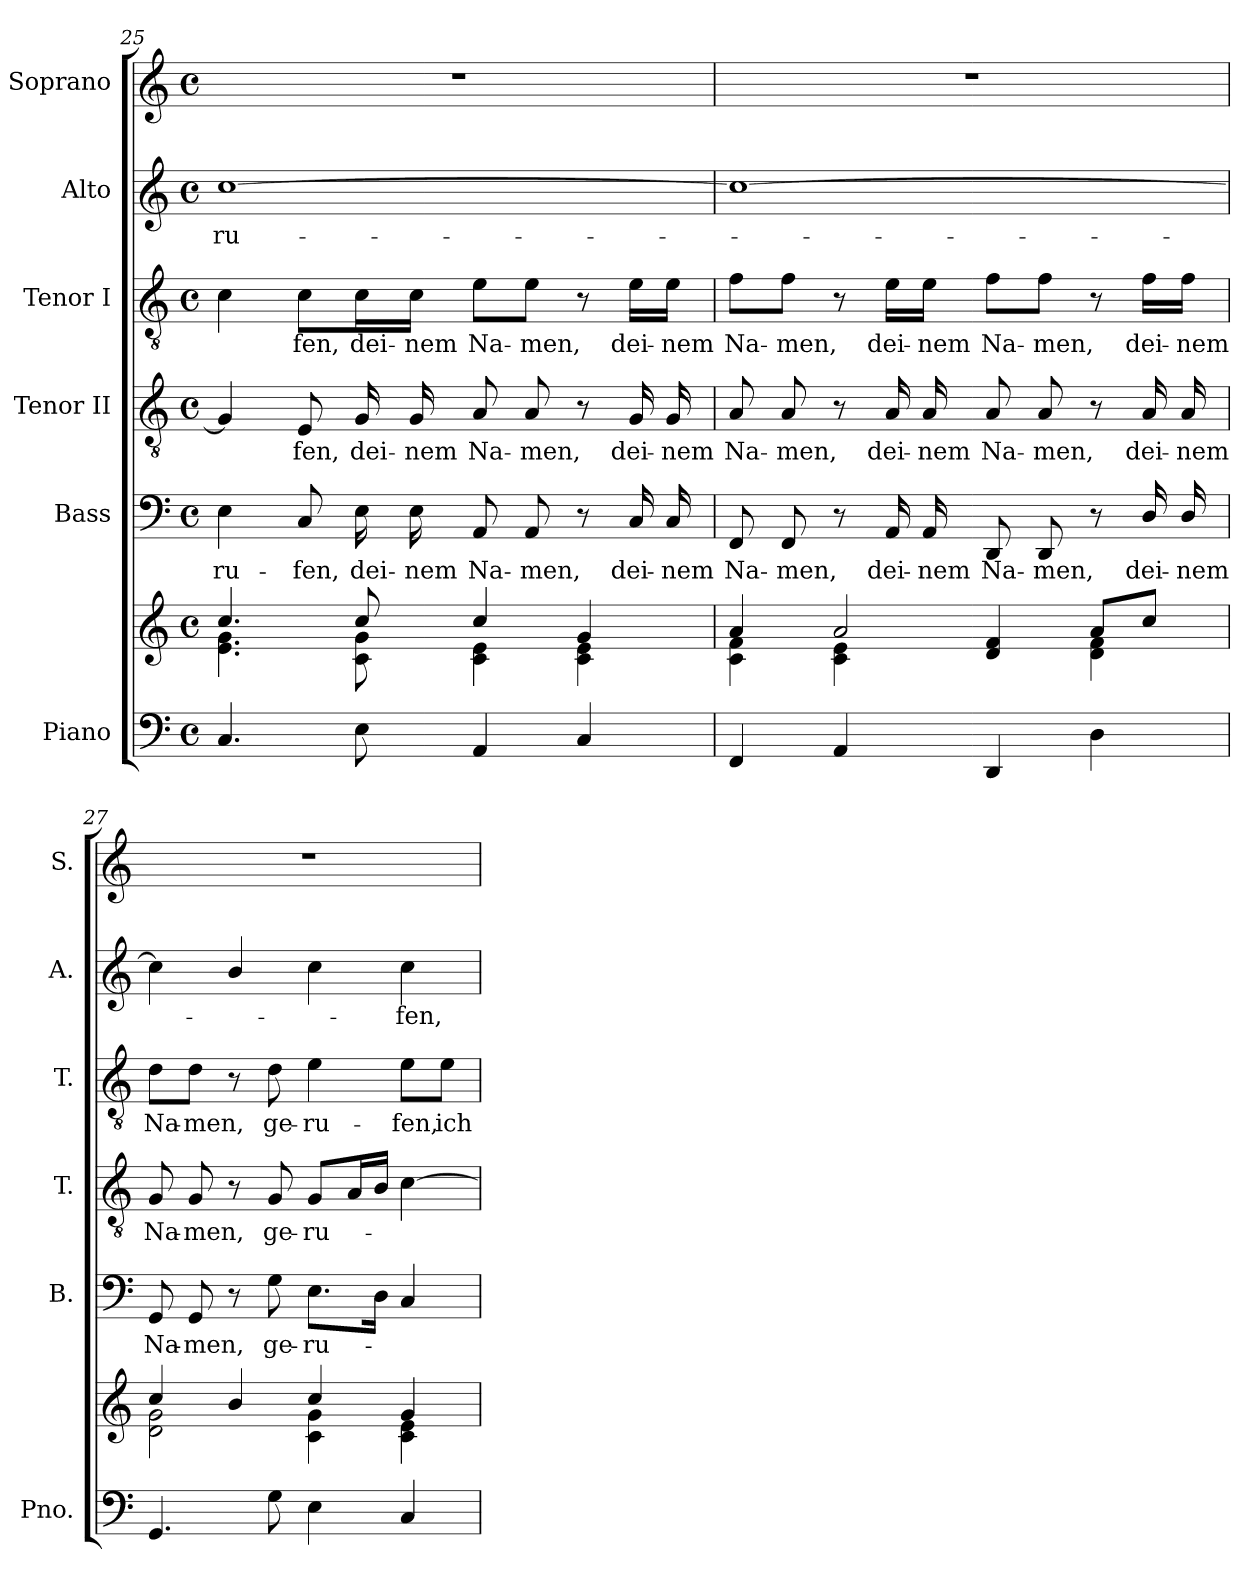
**kern	**kern	**kern	**text	**kern	**text	**kern	**text	**kern	**text	**kern
*part6	*part6	*part5	*part5	*part4	*part4	*part3	*part3	*part2	*part2	*part1
*staff7	*staff6	*staff5	*staff5	*staff4	*staff4	*staff3	*staff3	*staff2	*staff2	*staff1
*I"Piano	*	*I"Bass	*	*I"Tenor II	*	*I"Tenor I	*	*I"Alto	*	*I"Soprano
*I'Pno.	*	*I'B.	*	*I'T.	*	*I'T.	*	*I'A.	*	*I'S.
*clefF4	*clefG2	*clefF4	*	*clefGv2	*	*clefGv2	*	*clefG2	*	*clefG2
*	*	*	*	*ITrd7c12	*	*ITrd7c12	*	*	*	*
*k[]	*k[]	*k[]	*	*k[]	*	*k[]	*	*k[]	*	*k[]
*C:	*C:	*C:	*	*C:	*	*C:	*	*C:	*	*C:
*M4/4	*M4/4	*M4/4	*	*M4/4	*	*M4/4	*	*M4/4	*	*M4/4
*met(c)	*met(c)	*met(c)	*	*met(c)	*	*met(c)	*	*met(c)	*	*met(c)
=25	=25	=25	=25	=25	=25	=25	=25	=25	=25	=25
*	*^	*	*	*	*	*	*	*	*	*
!	!	!	!	!LO:LY:b:color=#000000	!	!	!	!	!	!	!
!	!	!	!	!	!	!	!	!	!	!LO:LY:b:color=#000000	!
4.Ci/	4.cci/	4.ei\ 4.gi	4Ei\	-ru-	4GGi/]	.	4Ci\	.	[1cci	-ru-	1r
!	!	!	!	!LO:LY:b:color=#000000	!	!	!	!	!	!	!
!	!	!	!	!	!	!LO:LY:b:color=#000000	!	!	!	!	!
!	!	!	!	!	!	!	!	!LO:LY:b:color=#000000	!	!	!
.	.	.	8Ci/	-fen,	8EEi/	-fen,	8Ci\L	-fen,	.	.	.
!	!	!	!	!LO:LY:b:color=#000000	!	!	!	!	!	!	!
!	!	!	!	!	!	!LO:LY:b:color=#000000	!	!	!	!	!
!	!	!	!	!	!	!	!	!LO:LY:b:color=#000000	!	!	!
8Ei\	8cci/	8ci\ 8gi	16Ei\	dei-	16GGi/	dei-	16Ci\L	dei-	.	.	.
!	!	!	!	!LO:LY:b:color=#000000	!	!	!	!	!	!	!
!	!	!	!	!	!	!LO:LY:b:color=#000000	!	!	!	!	!
!	!	!	!	!	!	!	!	!LO:LY:b:color=#000000	!	!	!
.	.	.	16Ei\	-nem	16GGi/	-nem	16Ci\JJ	-nem	.	.	.
!	!	!	!	!LO:LY:b:color=#000000	!	!	!	!	!	!	!
!	!	!	!	!	!	!LO:LY:b:color=#000000	!	!	!	!	!
!	!	!	!	!	!	!	!	!LO:LY:b:color=#000000	!	!	!
4AAi/	4cci/	4ci\ 4ei	8AAi/	Na-	8AAi/	Na-	8Ei\L	Na-	.	.	.
!	!	!	!	!LO:LY:b:color=#000000	!	!	!	!	!	!	!
!	!	!	!	!	!	!LO:LY:b:color=#000000	!	!	!	!	!
!	!	!	!	!	!	!	!	!LO:LY:b:color=#000000	!	!	!
.	.	.	8AAi/	-men,	8AAi/	-men,	8Ei\J	-men,	.	.	.
4Ci/	4gi/	4ci\ 4ei	8r	.	8r	.	8r	.	.	.	.
!	!	!	!	!LO:LY:b:color=#000000	!	!	!	!	!	!	!
!	!	!	!	!	!	!LO:LY:b:color=#000000	!	!	!	!	!
!	!	!	!	!	!	!	!	!LO:LY:b:color=#000000	!	!	!
.	.	.	16Ci/	dei-	16GGi/	dei-	16Ei\LL	dei-	.	.	.
!	!	!	!	!LO:LY:b:color=#000000	!	!	!	!	!	!	!
!	!	!	!	!	!	!LO:LY:b:color=#000000	!	!	!	!	!
!	!	!	!	!	!	!	!	!LO:LY:b:color=#000000	!	!	!
.	.	.	16Ci/	-nem	16GGi/	-nem	16Ei\JJ	-nem	.	.	.
!!LO:PB:g=z
=26	=26	=26	=26	=26	=26	=26	=26	=26	=26	=26	=26
!	!	!	!	!LO:LY:b:color=#000000	!	!	!	!	!	!	!
!	!	!	!	!	!	!LO:LY:b:color=#000000	!	!	!	!	!
!	!	!	!	!	!	!	!	!LO:LY:b:color=#000000	!	!	!
4FFi/	4ai/	4ci\ 4fi	8FFi/	Na-	8AAi/	Na-	8Fi\L	Na-	1cci_	.	1r
!	!	!	!	!LO:LY:b:color=#000000	!	!	!	!	!	!	!
!	!	!	!	!	!	!LO:LY:b:color=#000000	!	!	!	!	!
!	!	!	!	!	!	!	!	!LO:LY:b:color=#000000	!	!	!
.	.	.	8FFi/	-men,	8AAi/	-men,	8Fi\J	-men,	.	.	.
4AAi/	2ai/	4ci\ 4ei	8r	.	8r	.	8r	.	.	.	.
!	!	!	!	!LO:LY:b:color=#000000	!	!	!	!	!	!	!
!	!	!	!	!	!	!LO:LY:b:color=#000000	!	!	!	!	!
!	!	!	!	!	!	!	!	!LO:LY:b:color=#000000	!	!	!
.	.	.	16AAi/	dei-	16AAi/	dei-	16Ei\LL	dei-	.	.	.
!	!	!	!	!LO:LY:b:color=#000000	!	!	!	!	!	!	!
!	!	!	!	!	!	!LO:LY:b:color=#000000	!	!	!	!	!
!	!	!	!	!	!	!	!	!LO:LY:b:color=#000000	!	!	!
.	.	.	16AAi/	-nem	16AAi/	-nem	16Ei\JJ	-nem	.	.	.
!	!	!	!	!LO:LY:b:color=#000000	!	!	!	!	!	!	!
!	!	!	!	!	!	!LO:LY:b:color=#000000	!	!	!	!	!
!	!	!	!	!	!	!	!	!LO:LY:b:color=#000000	!	!	!
4DDi/	.	4di/ 4fi	8DDi/	Na-	8AAi/	Na-	8Fi\L	Na-	.	.	.
!	!	!	!	!LO:LY:b:color=#000000	!	!	!	!	!	!	!
!	!	!	!	!	!	!LO:LY:b:color=#000000	!	!	!	!	!
!	!	!	!	!	!	!	!	!LO:LY:b:color=#000000	!	!	!
.	.	.	8DDi/	-men,	8AAi/	-men,	8Fi\J	-men,	.	.	.
4Di\	8ai/L	4di\ 4fi	8r	.	8r	.	8r	.	.	.	.
!	!	!	!	!LO:LY:b:color=#000000	!	!	!	!	!	!	!
!	!	!	!	!	!	!LO:LY:b:color=#000000	!	!	!	!	!
!	!	!	!	!	!	!	!	!LO:LY:b:color=#000000	!	!	!
.	8cci/J	.	16Di/	dei-	16AAi/	dei-	16Fi\LL	dei-	.	.	.
!	!	!	!	!LO:LY:b:color=#000000	!	!	!	!	!	!	!
!	!	!	!	!	!	!LO:LY:b:color=#000000	!	!	!	!	!
!	!	!	!	!	!	!	!	!LO:LY:b:color=#000000	!	!	!
.	.	.	16Di/	-nem	16AAi/	-nem	16Fi\JJ	-nem	.	.	.
=27	=27	=27	=27	=27	=27	=27	=27	=27	=27	=27	=27
!	!	!	!	!LO:LY:b:color=#000000	!	!	!	!	!	!	!
!	!	!	!	!	!	!LO:LY:b:color=#000000	!	!	!	!	!
!	!	!	!	!	!	!	!	!LO:LY:b:color=#000000	!	!	!
4.GGi/	4cci/	2di\ 2gi	8GGi/	Na-	8GGi/	Na-	8Di\L	Na-	4cci\]	.	1r
!	!	!	!	!LO:LY:b:color=#000000	!	!	!	!	!	!	!
!	!	!	!	!	!	!LO:LY:b:color=#000000	!	!	!	!	!
!	!	!	!	!	!	!	!	!LO:LY:b:color=#000000	!	!	!
.	.	.	8GGi/	-men,	8GGi/	-men,	8Di\J	-men,	.	.	.
.	4bi/	.	8r	.	8r	.	8r	.	4bi/	.	.
!	!	!	!	!LO:LY:b:color=#000000	!	!	!	!	!	!	!
!	!	!	!	!	!	!LO:LY:b:color=#000000	!	!	!	!	!
!	!	!	!	!	!	!	!	!LO:LY:b:color=#000000	!	!	!
8Gi\	.	.	8Gi\	ge-	8GGi/	ge-	8Di\	ge-	.	.	.
!	!	!	!	!LO:LY:b:color=#000000	!	!	!	!	!	!	!
!	!	!	!	!	!	!LO:LY:b:color=#000000	!	!	!	!	!
!	!	!	!	!	!	!	!	!LO:LY:b:color=#000000	!	!	!
4Ei\	4cci/	4ci\ 4gi	8.Ei\L	-ru-	8GGi/L	-ru-	4Ei\	-ru-	4cci\	.	.
.	.	.	.	.	16AAi/L	.	.	.	.	.	.
.	.	.	16Di\Jk	.	16BBi/JJ	.	.	.	.	.	.
!	!	!	!	!	!	!	!	!LO:LY:b:color=#000000	!	!	!
!	!	!	!	!	!	!	!	!	!	!LO:LY:b:color=#000000	!
4Ci/	4gi/	4ci\ 4ei	4Ci/	.	[4Ci\	.	8Ei\L	-fen,	4cci\	-fen,	.
!	!	!	!	!	!	!	!	!LO:LY:b:color=#000000	!	!	!
.	.	.	.	.	.	.	8Ei\J	ich	.	.	.
*	*v	*v	*	*	*	*	*	*	*	*	*
=	=	=	=	=	=	=	=	=	=	=
*-	*-	*-	*-	*-	*-	*-	*-	*-	*-	*-
